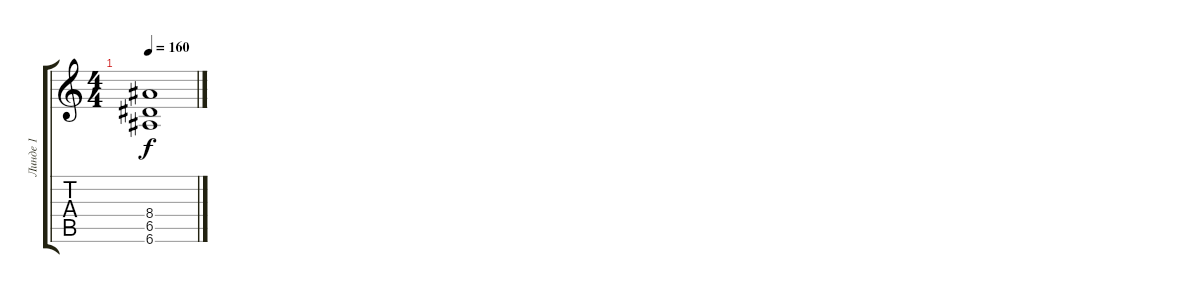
\track ("Линде 1" "Линде 1") {instrument distortionguitar}
\staff {score tabs}
\tuning (E4 B3 G3 D3 A2 E2) {hide}
\ts (4 4)
\tempo 160
\clef g2
\ks c
(8.4{t} 6.5{t} 6.6{t}).1{dy f}
